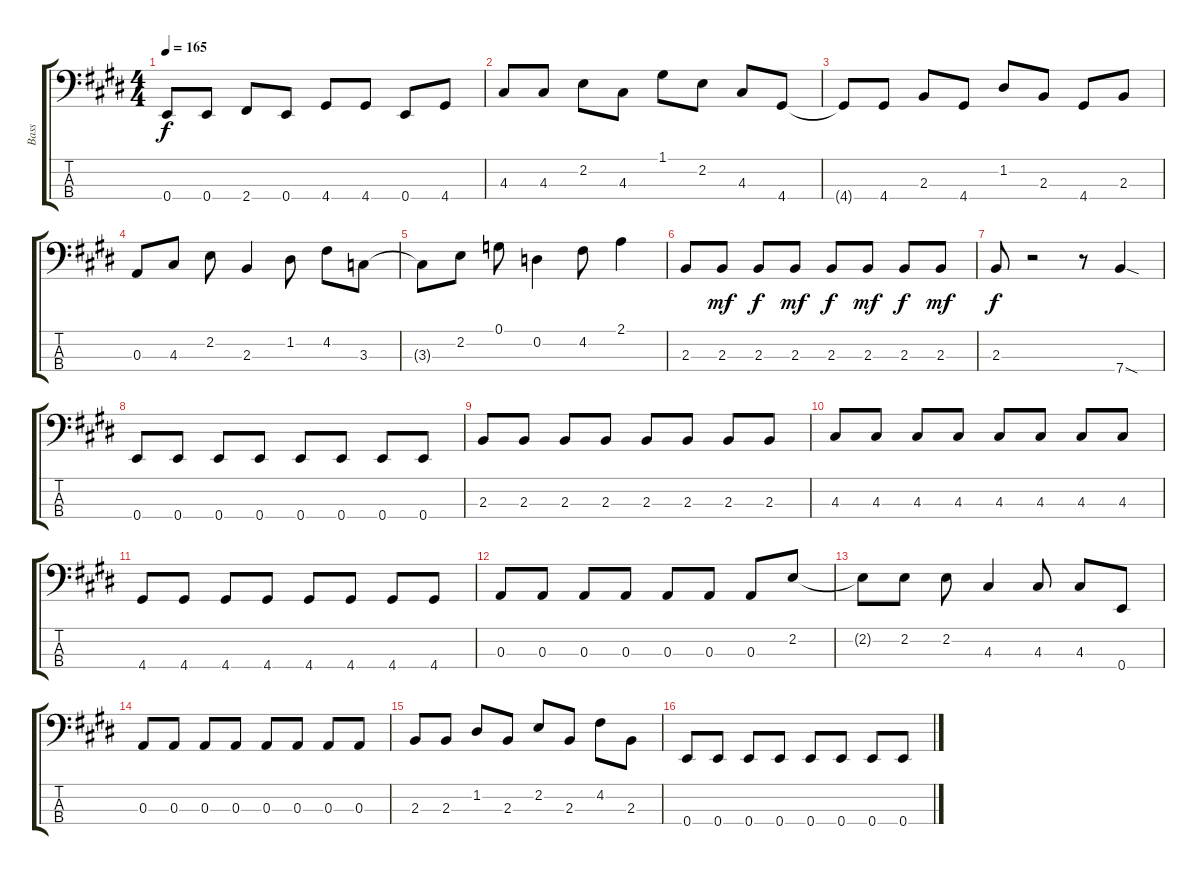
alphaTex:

\track ("Bass" "Bass") {instrument synthbass2}
\staff {score tabs}
\tuning (G2 D2 A1 E1) {hide}
\ts (4 4)
\tempo 165
\clef f4
\ks e
0.4{t}.8{dy f} 0.4.8 2.4.8 0.4.8 4.4.8 4.4.8 0.4.8 4.4.8 |
4.3.8 4.3.8 2.2.8 4.3.8 1.1.8 2.2.8 4.3.8 4.4.8 |
4.4{t}.8 4.4.8 2.3.8 4.4.8 1.2.8 2.3.8 4.4.8 2.3.8 |
0.3.8 4.3.8 2.2.8 2.3.4 1.2.8 4.2.8 3.3.8 |
3.3{t}.8 2.2.8 0.1.8 0.2.4 4.2.8 2.1.4 |
2.3.8 2.3.8{dy mf} 2.3.8{dy f} 2.3.8{dy mf} 2.3.8{dy f} 2.3.8{dy mf} 2.3.8{dy f} 2.3.8{dy mf} |
2.3.8{dy f} r.2 r.8 7.4{sod}.4 |
0.4.8 0.4.8 0.4.8 0.4.8 0.4.8 0.4.8 0.4.8 0.4.8 |
2.3.8 2.3.8 2.3.8 2.3.8 2.3.8 2.3.8 2.3.8 2.3.8 |
4.3.8 4.3.8 4.3.8 4.3.8 4.3.8 4.3.8 4.3.8 4.3.8 |
4.4.8 4.4.8 4.4.8 4.4.8 4.4.8 4.4.8 4.4.8 4.4.8 |
0.3.8 0.3.8 0.3.8 0.3.8 0.3.8 0.3.8 0.3.8 2.2.8 |
2.2{t}.8 2.2.8 2.2.8 4.3.4 4.3.8 4.3.8 0.4.8 |
0.3.8 0.3.8 0.3.8 0.3.8 0.3.8 0.3.8 0.3.8 0.3.8 |
2.3.8 2.3.8 1.2.8 2.3.8 2.2.8 2.3.8 4.2.8 2.3.8 |
0.4.8 0.4.8 0.4.8 0.4.8 0.4.8 0.4.8 0.4.8 0.4.8
